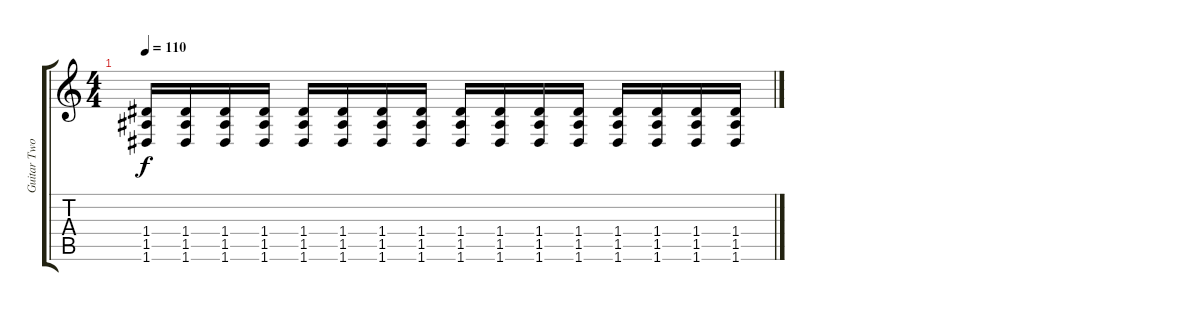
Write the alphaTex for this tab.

\track ("Guitar Two" "Guitar Two") {instrument distortionguitar}
\staff {score tabs}
\tuning (E4 B3 G3 D3 A2 D2) {hide}
\ts (4 4)
\tempo 110
\clef g2
\ks c
(1.4 1.5 1.6).16{dy f} (1.4 1.5 1.6).16 (1.4 1.5 1.6).16 (1.4 1.5 1.6).16 (1.4 1.5 1.6).16 (1.4 1.5 1.6).16 (1.4 1.5 1.6).16 (1.4 1.5 1.6).16 (1.4 1.5 1.6).16 (1.4 1.5 1.6).16 (1.4 1.5 1.6).16 (1.4 1.5 1.6).16 (1.4 1.5 1.6).16 (1.4 1.5 1.6).16 (1.4 1.5 1.6).16 (1.4 1.5 1.6).16
